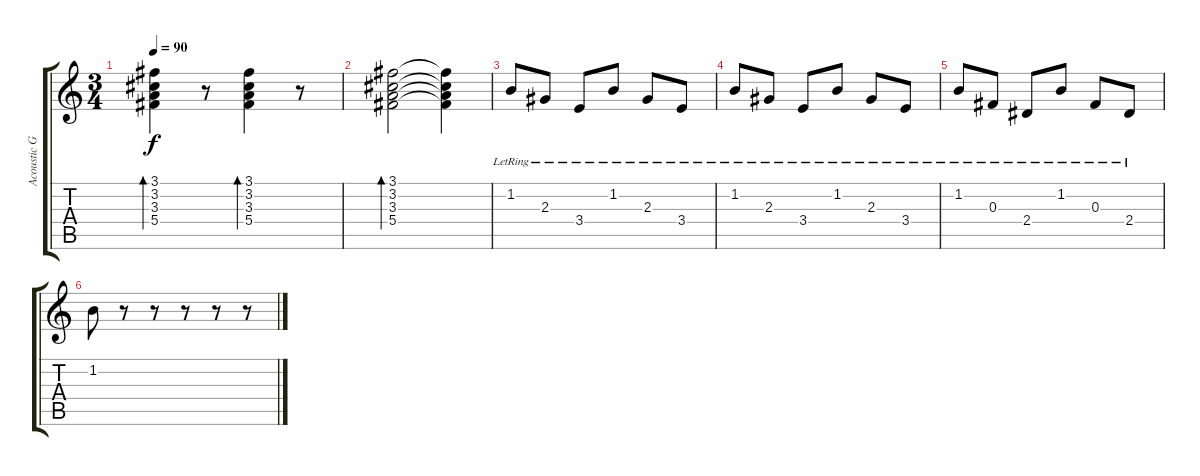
\track ("Acoustic Guitar 2" "Acoustic G") {instrument acousticguitarsteel}
\staff {score tabs}
\tuning (Eb4 Bb3 Gb3 Db3 Ab2 Eb2) {hide}
\ts (3 4)
\tempo 90
\clef g2
\ks c
(3.1 3.2 3.3 5.4).4{bd 120 dy f} r.8 (3.1 3.2 3.3 5.4).4{bd 120} r.8 |
(3.1 3.2 3.3 5.4).2{bd 240} (3.1{t} 3.2{t} 3.3{t} 5.4{t}).4 |
1.2{lr}.8 2.3{lr}.8 3.4{lr}.8 1.2{lr}.8 2.3{lr}.8 3.4{lr}.8 |
1.2{lr}.8 2.3{lr}.8 3.4{lr}.8 1.2{lr}.8 2.3{lr}.8 3.4{lr}.8 |
1.2{lr}.8 0.3{lr}.8 2.4{lr}.8 1.2{lr}.8 0.3{lr}.8 2.4{lr}.8 |
1.2.8 r.8 r.8 r.8 r.8 r.8
